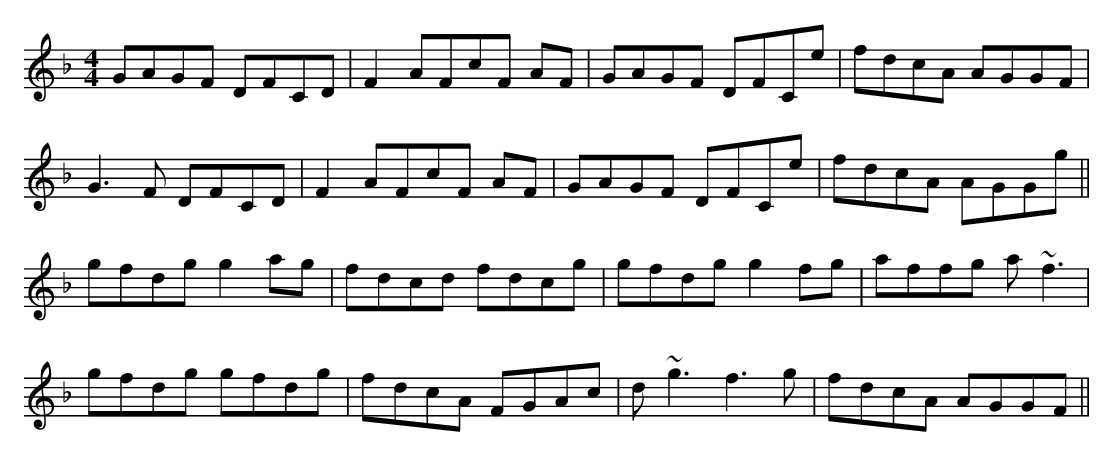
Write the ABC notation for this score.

X:1
M:4/4
K:F
GAGF DFCD|F2 AFcF AF|GAGF DFCe|fdcA AGGF|
G3 F DFCD|F2 AFcF AF|GAGF DFCe|fdcA AGGg||
gfdg g2ag|fdcd fdcg|gfdg g2fg|affg a ~f3|
gfdg gfdg|fdcA FGAc|d ~g3 f3g|fdcA AGGF||
